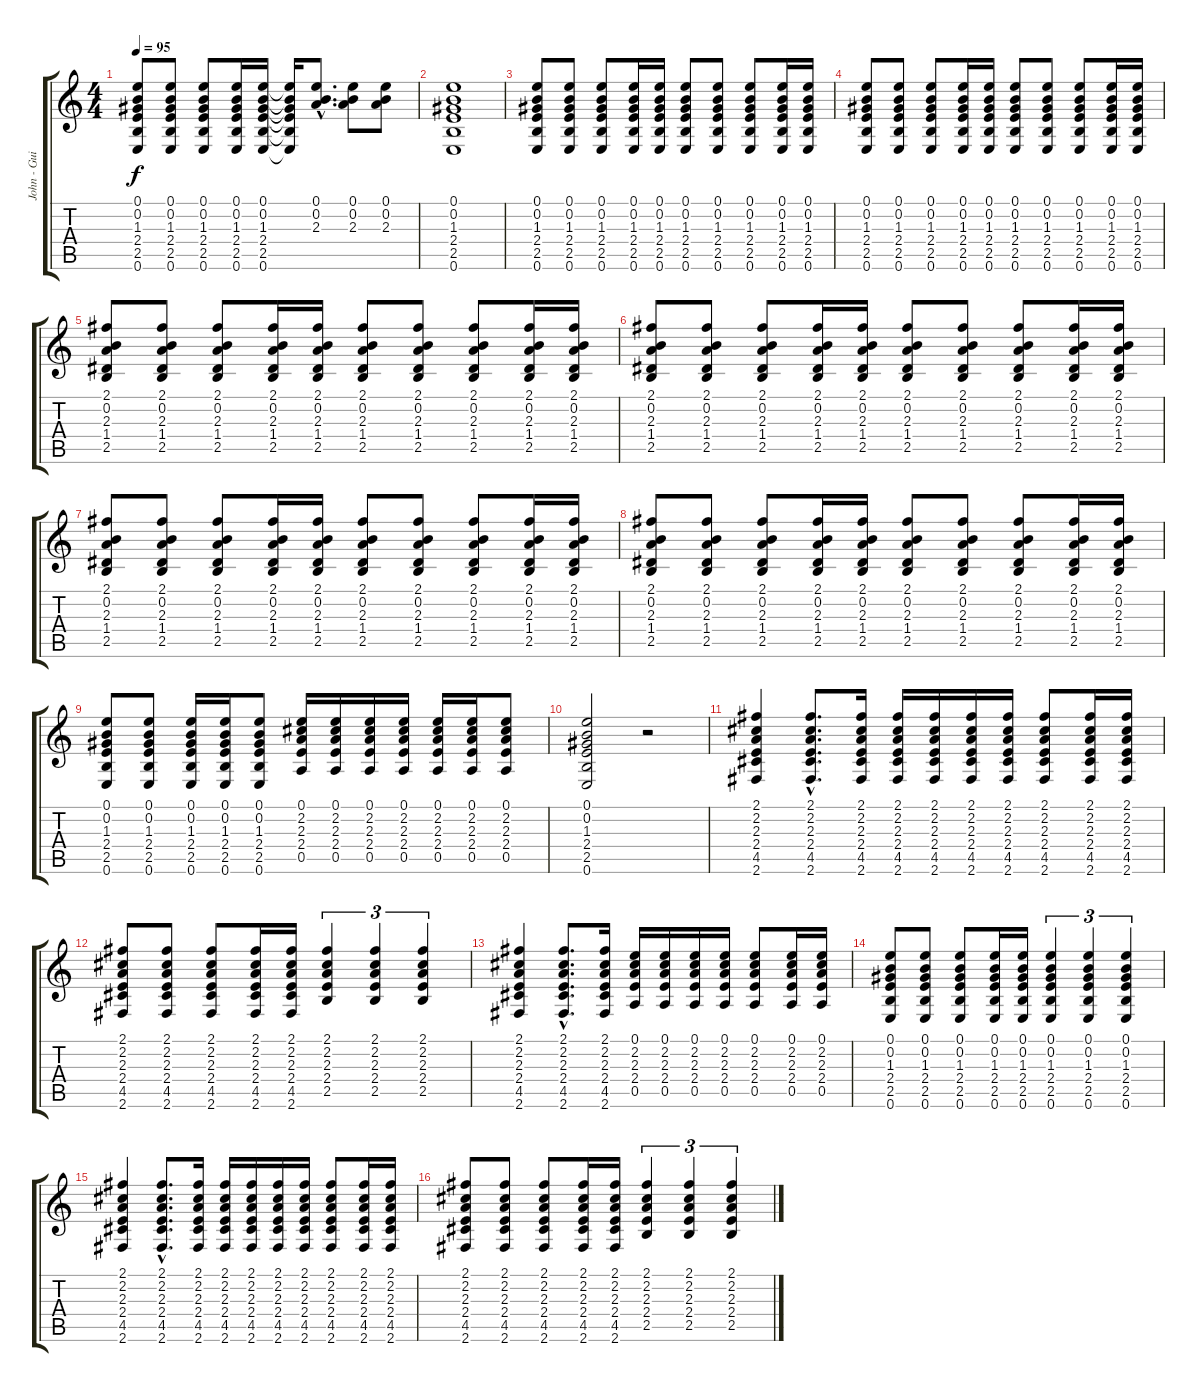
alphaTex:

\track ("John - Guitar" "John - Gui") {instrument acousticguitarnylon}
\staff {score tabs}
\tuning (E4 B3 G3 D3 A2 E2) {hide}
\ts (4 4)
\tempo 95
\clef g2
\ks c
(0.1 0.2 1.3 2.4 2.5 0.6).8{dy f} (0.1 0.2 1.3 2.4 2.5 0.6).8 (0.1 0.2 1.3 2.4 2.5 0.6).8 (0.1 0.2 1.3 2.4 2.5 0.6).16 (0.1 0.2 1.3 2.4 2.5 0.6).16 (0.1{t} 0.2{t} 1.3{t} 2.4{t} 2.5{t} 0.6{t}).16 (0.1{hac} 0.2{hac} 2.3{hac}).8{d} (0.1 0.2 2.3).8 (0.1 0.2 2.3).8 |
(0.1 0.2 1.3 2.4 2.5 0.6).1 |
(0.1 0.2 1.3 2.4 2.5 0.6).8 (0.1 0.2 1.3 2.4 2.5 0.6).8 (0.1 0.2 1.3 2.4 2.5 0.6).8 (0.1 0.2 1.3 2.4 2.5 0.6).16 (0.1 0.2 1.3 2.4 2.5 0.6).16 (0.1 0.2 1.3 2.4 2.5 0.6).8 (0.1 0.2 1.3 2.4 2.5 0.6).8 (0.1 0.2 1.3 2.4 2.5 0.6).8 (0.1 0.2 1.3 2.4 2.5 0.6).16 (0.1 0.2 1.3 2.4 2.5 0.6).16 |
(0.1 0.2 1.3 2.4 2.5 0.6).8 (0.1 0.2 1.3 2.4 2.5 0.6).8 (0.1 0.2 1.3 2.4 2.5 0.6).8 (0.1 0.2 1.3 2.4 2.5 0.6).16 (0.1 0.2 1.3 2.4 2.5 0.6).16 (0.1 0.2 1.3 2.4 2.5 0.6).8 (0.1 0.2 1.3 2.4 2.5 0.6).8 (0.1 0.2 1.3 2.4 2.5 0.6).8 (0.1 0.2 1.3 2.4 2.5 0.6).16 (0.1 0.2 1.3 2.4 2.5 0.6).16 |
(2.1 0.2 2.3 1.4 2.5).8 (2.1 0.2 2.3 1.4 2.5).8 (2.1 0.2 2.3 1.4 2.5).8 (2.1 0.2 2.3 1.4 2.5).16 (2.1 0.2 2.3 1.4 2.5).16 (2.1 0.2 2.3 1.4 2.5).8 (2.1 0.2 2.3 1.4 2.5).8 (2.1 0.2 2.3 1.4 2.5).8 (2.1 0.2 2.3 1.4 2.5).16 (2.1 0.2 2.3 1.4 2.5).16 |
(2.1 0.2 2.3 1.4 2.5).8 (2.1 0.2 2.3 1.4 2.5).8 (2.1 0.2 2.3 1.4 2.5).8 (2.1 0.2 2.3 1.4 2.5).16 (2.1 0.2 2.3 1.4 2.5).16 (2.1 0.2 2.3 1.4 2.5).8 (2.1 0.2 2.3 1.4 2.5).8 (2.1 0.2 2.3 1.4 2.5).8 (2.1 0.2 2.3 1.4 2.5).16 (2.1 0.2 2.3 1.4 2.5).16 |
(2.1 0.2 2.3 1.4 2.5).8 (2.1 0.2 2.3 1.4 2.5).8 (2.1 0.2 2.3 1.4 2.5).8 (2.1 0.2 2.3 1.4 2.5).16 (2.1 0.2 2.3 1.4 2.5).16 (2.1 0.2 2.3 1.4 2.5).8 (2.1 0.2 2.3 1.4 2.5).8 (2.1 0.2 2.3 1.4 2.5).8 (2.1 0.2 2.3 1.4 2.5).16 (2.1 0.2 2.3 1.4 2.5).16 |
(2.1 0.2 2.3 1.4 2.5).8 (2.1 0.2 2.3 1.4 2.5).8 (2.1 0.2 2.3 1.4 2.5).8 (2.1 0.2 2.3 1.4 2.5).16 (2.1 0.2 2.3 1.4 2.5).16 (2.1 0.2 2.3 1.4 2.5).8 (2.1 0.2 2.3 1.4 2.5).8 (2.1 0.2 2.3 1.4 2.5).8 (2.1 0.2 2.3 1.4 2.5).16 (2.1 0.2 2.3 1.4 2.5).16 |
(0.1 0.2 1.3 2.4 2.5 0.6).8 (0.1 0.2 1.3 2.4 2.5 0.6).8 (0.1 0.2 1.3 2.4 2.5 0.6).16 (0.1 0.2 1.3 2.4 2.5 0.6).16 (0.1 0.2 1.3 2.4 2.5 0.6).8 (0.1 2.2 2.3 2.4 0.5).16 (0.1 2.2 2.3 2.4 0.5).16 (0.1 2.2 2.3 2.4 0.5).16 (0.1 2.2 2.3 2.4 0.5).16 (0.1 2.2 2.3 2.4 0.5).16 (0.1 2.2 2.3 2.4 0.5).16 (0.1 2.2 2.3 2.4 0.5).8 |
(0.1 0.2 1.3 2.4 2.5 0.6).2 r.2 |
(2.1 2.2 2.3 2.4 4.5 2.6).4 (2.1{hac} 2.2{hac} 2.3{hac} 2.4{hac} 4.5{hac} 2.6{hac}).8{d} (2.1 2.2 2.3 2.4 4.5 2.6).16 (2.1 2.2 2.3 2.4 4.5 2.6).16 (2.1 2.2 2.3 2.4 4.5 2.6).16 (2.1 2.2 2.3 2.4 4.5 2.6).16 (2.1 2.2 2.3 2.4 4.5 2.6).16 (2.1 2.2 2.3 2.4 4.5 2.6).8 (2.1 2.2 2.3 2.4 4.5 2.6).16 (2.1 2.2 2.3 2.4 4.5 2.6).16 |
(2.1 2.2 2.3 2.4 4.5 2.6).8 (2.1 2.2 2.3 2.4 4.5 2.6).8 (2.1 2.2 2.3 2.4 4.5 2.6).8 (2.1 2.2 2.3 2.4 4.5 2.6).16 (2.1 2.2 2.3 2.4 4.5 2.6).16 (2.1 2.2 2.3 2.4 2.5).4{tu (3 2)} (2.1 2.2 2.3 2.4 2.5).4{tu (3 2)} (2.1 2.2 2.3 2.4 2.5).4{tu (3 2)} |
(2.1 2.2 2.3 2.4 4.5 2.6).4 (2.1{hac} 2.2{hac} 2.3{hac} 2.4{hac} 4.5{hac} 2.6{hac}).8{d} (2.1 2.2 2.3 2.4 4.5 2.6).16 (0.1 2.2 2.3 2.4 0.5).16 (0.1 2.2 2.3 2.4 0.5).16 (0.1 2.2 2.3 2.4 0.5).16 (0.1 2.2 2.3 2.4 0.5).16 (0.1 2.2 2.3 2.4 0.5).8 (0.1 2.2 2.3 2.4 0.5).16 (0.1 2.2 2.3 2.4 0.5).16 |
(0.1 0.2 1.3 2.4 2.5 0.6).8 (0.1 0.2 1.3 2.4 2.5 0.6).8 (0.1 0.2 1.3 2.4 2.5 0.6).8 (0.1 0.2 1.3 2.4 2.5 0.6).16 (0.1 0.2 1.3 2.4 2.5 0.6).16 (0.1 0.2 1.3 2.4 2.5 0.6).4{tu (3 2)} (0.1 0.2 1.3 2.4 2.5 0.6).4{tu (3 2)} (0.1 0.2 1.3 2.4 2.5 0.6).4{tu (3 2)} |
(2.1 2.2 2.3 2.4 4.5 2.6).4 (2.1{hac} 2.2{hac} 2.3{hac} 2.4{hac} 4.5{hac} 2.6{hac}).8{d} (2.1 2.2 2.3 2.4 4.5 2.6).16 (2.1 2.2 2.3 2.4 4.5 2.6).16 (2.1 2.2 2.3 2.4 4.5 2.6).16 (2.1 2.2 2.3 2.4 4.5 2.6).16 (2.1 2.2 2.3 2.4 4.5 2.6).16 (2.1 2.2 2.3 2.4 4.5 2.6).8 (2.1 2.2 2.3 2.4 4.5 2.6).16 (2.1 2.2 2.3 2.4 4.5 2.6).16 |
(2.1 2.2 2.3 2.4 4.5 2.6).8 (2.1 2.2 2.3 2.4 4.5 2.6).8 (2.1 2.2 2.3 2.4 4.5 2.6).8 (2.1 2.2 2.3 2.4 4.5 2.6).16 (2.1 2.2 2.3 2.4 4.5 2.6).16 (2.1 2.2 2.3 2.4 2.5).4{tu (3 2)} (2.1 2.2 2.3 2.4 2.5).4{tu (3 2)} (2.1 2.2 2.3 2.4 2.5).4{tu (3 2)}
